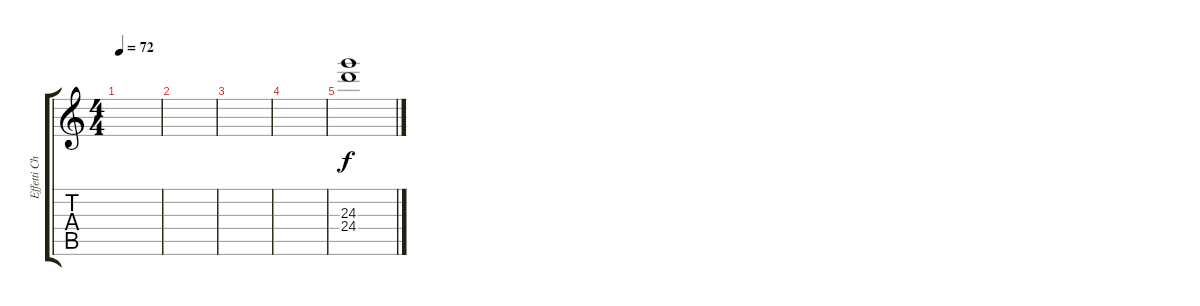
\track ("Effetti Chitarra1" "Effetti Ch") {instrument acousticguitarsteel}
\staff {score tabs}
\tuning (E4 B3 G3 D3 A2 E2) {hide}
\ts (4 4)
\tempo 72
\clef g2
\ks c
|
|
|
|
(24.3 24.4).1
